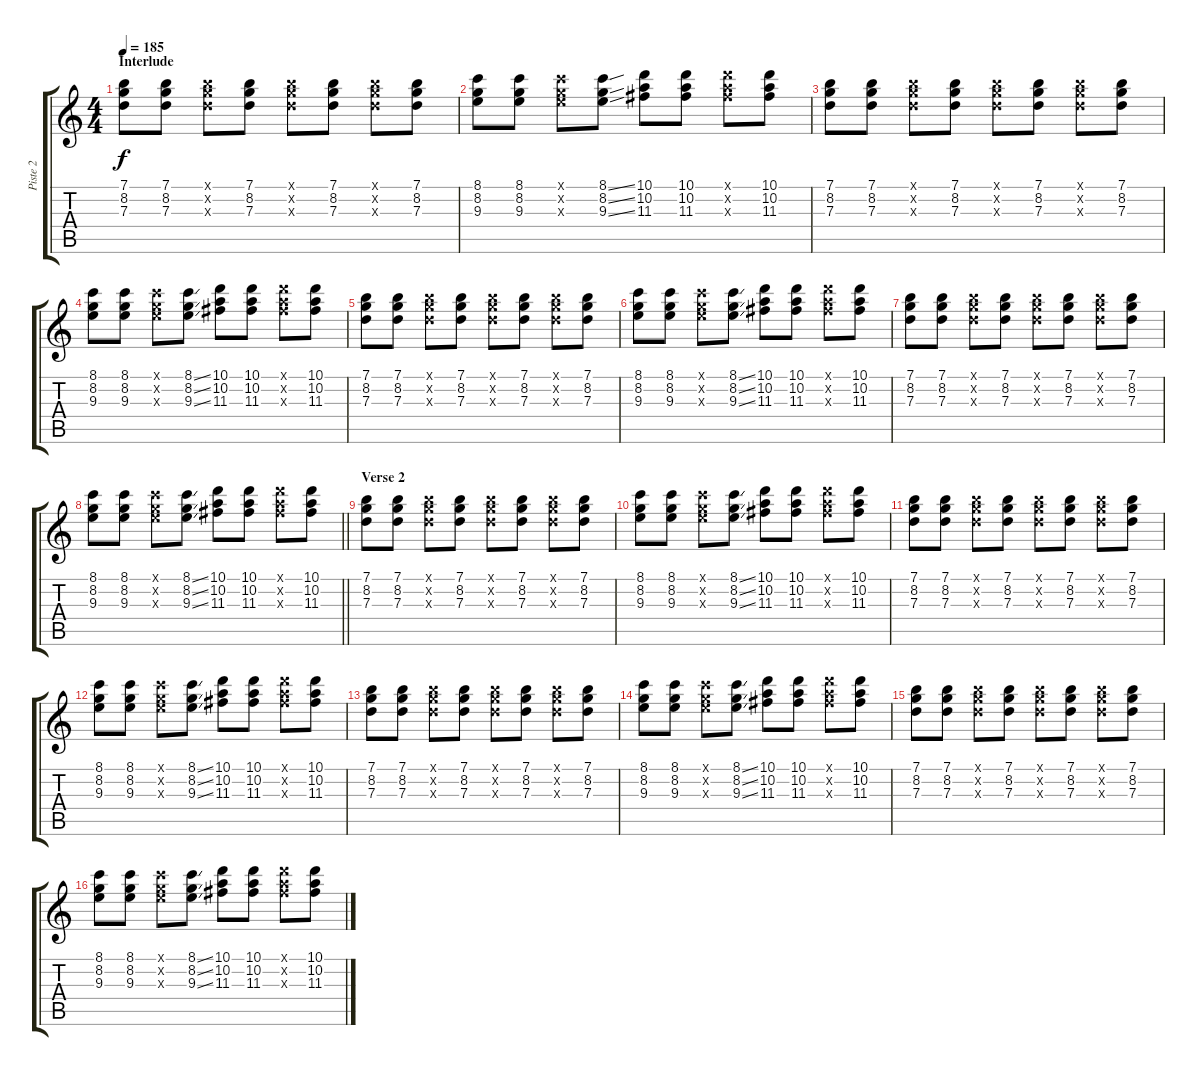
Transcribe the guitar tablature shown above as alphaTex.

\track ("Piste 2" "Piste 2") {instrument electricguitarclean}
\staff {score tabs}
\tuning (E4 B3 G3 D3 A2 E2) {hide}
\ts (4 4)
\section ("" "Interlude")
\tempo 185
\clef g2
\ks c
(7.1 8.2 7.3).8{dy f} (7.1 8.2 7.3).8 (7.1{x} 8.2{x} 7.3{x}).8 (7.1 8.2 7.3).8 (7.1{x} 8.2{x} 7.3{x}).8 (7.1 8.2 7.3).8 (7.1{x} 8.2{x} 7.3{x}).8 (7.1 8.2 7.3).8 |
(8.1 8.2 9.3).8 (8.1 8.2 9.3).8 (8.1{x} 8.2{x} 9.3{x}).8 (8.1{ss} 8.2{ss} 9.3{ss}).8 (10.1 10.2 11.3).8 (10.1 10.2 11.3).8 (10.1{x} 10.2{x} 11.3{x}).8 (10.1 10.2 11.3).8 |
(7.1 8.2 7.3).8 (7.1 8.2 7.3).8 (7.1{x} 8.2{x} 7.3{x}).8 (7.1 8.2 7.3).8 (7.1{x} 8.2{x} 7.3{x}).8 (7.1 8.2 7.3).8 (7.1{x} 8.2{x} 7.3{x}).8 (7.1 8.2 7.3).8 |
(8.1 8.2 9.3).8 (8.1 8.2 9.3).8 (8.1{x} 8.2{x} 9.3{x}).8 (8.1{ss} 8.2{ss} 9.3{ss}).8 (10.1 10.2 11.3).8 (10.1 10.2 11.3).8 (10.1{x} 10.2{x} 11.3{x}).8 (10.1 10.2 11.3).8 |
(7.1 8.2 7.3).8 (7.1 8.2 7.3).8 (7.1{x} 8.2{x} 7.3{x}).8 (7.1 8.2 7.3).8 (7.1{x} 8.2{x} 7.3{x}).8 (7.1 8.2 7.3).8 (7.1{x} 8.2{x} 7.3{x}).8 (7.1 8.2 7.3).8 |
(8.1 8.2 9.3).8 (8.1 8.2 9.3).8 (8.1{x} 8.2{x} 9.3{x}).8 (8.1{ss} 8.2{ss} 9.3{ss}).8 (10.1 10.2 11.3).8 (10.1 10.2 11.3).8 (10.1{x} 10.2{x} 11.3{x}).8 (10.1 10.2 11.3).8 |
(7.1 8.2 7.3).8 (7.1 8.2 7.3).8 (7.1{x} 8.2{x} 7.3{x}).8 (7.1 8.2 7.3).8 (7.1{x} 8.2{x} 7.3{x}).8 (7.1 8.2 7.3).8 (7.1{x} 8.2{x} 7.3{x}).8 (7.1 8.2 7.3).8 |
\barLineRight lightlight
(8.1 8.2 9.3).8 (8.1 8.2 9.3).8 (8.1{x} 8.2{x} 9.3{x}).8 (8.1{ss} 8.2{ss} 9.3{ss}).8 (10.1 10.2 11.3).8 (10.1 10.2 11.3).8 (10.1{x} 10.2{x} 11.3{x}).8 (10.1 10.2 11.3).8 |
\section ("" "Verse 2")
(7.1 8.2 7.3).8 (7.1 8.2 7.3).8 (7.1{x} 8.2{x} 7.3{x}).8 (7.1 8.2 7.3).8 (7.1{x} 8.2{x} 7.3{x}).8 (7.1 8.2 7.3).8 (7.1{x} 8.2{x} 7.3{x}).8 (7.1 8.2 7.3).8 |
(8.1 8.2 9.3).8 (8.1 8.2 9.3).8 (8.1{x} 8.2{x} 9.3{x}).8 (8.1{ss} 8.2{ss} 9.3{ss}).8 (10.1 10.2 11.3).8 (10.1 10.2 11.3).8 (10.1{x} 10.2{x} 11.3{x}).8 (10.1 10.2 11.3).8 |
(7.1 8.2 7.3).8 (7.1 8.2 7.3).8 (7.1{x} 8.2{x} 7.3{x}).8 (7.1 8.2 7.3).8 (7.1{x} 8.2{x} 7.3{x}).8 (7.1 8.2 7.3).8 (7.1{x} 8.2{x} 7.3{x}).8 (7.1 8.2 7.3).8 |
(8.1 8.2 9.3).8 (8.1 8.2 9.3).8 (8.1{x} 8.2{x} 9.3{x}).8 (8.1{ss} 8.2{ss} 9.3{ss}).8 (10.1 10.2 11.3).8 (10.1 10.2 11.3).8 (10.1{x} 10.2{x} 11.3{x}).8 (10.1 10.2 11.3).8 |
(7.1 8.2 7.3).8 (7.1 8.2 7.3).8 (7.1{x} 8.2{x} 7.3{x}).8 (7.1 8.2 7.3).8 (7.1{x} 8.2{x} 7.3{x}).8 (7.1 8.2 7.3).8 (7.1{x} 8.2{x} 7.3{x}).8 (7.1 8.2 7.3).8 |
(8.1 8.2 9.3).8 (8.1 8.2 9.3).8 (8.1{x} 8.2{x} 9.3{x}).8 (8.1{ss} 8.2{ss} 9.3{ss}).8 (10.1 10.2 11.3).8 (10.1 10.2 11.3).8 (10.1{x} 10.2{x} 11.3{x}).8 (10.1 10.2 11.3).8 |
(7.1 8.2 7.3).8 (7.1 8.2 7.3).8 (7.1{x} 8.2{x} 7.3{x}).8 (7.1 8.2 7.3).8 (7.1{x} 8.2{x} 7.3{x}).8 (7.1 8.2 7.3).8 (7.1{x} 8.2{x} 7.3{x}).8 (7.1 8.2 7.3).8 |
(8.1 8.2 9.3).8 (8.1 8.2 9.3).8 (8.1{x} 8.2{x} 9.3{x}).8 (8.1{ss} 8.2{ss} 9.3{ss}).8 (10.1 10.2 11.3).8 (10.1 10.2 11.3).8 (10.1{x} 10.2{x} 11.3{x}).8 (10.1 10.2 11.3).8
